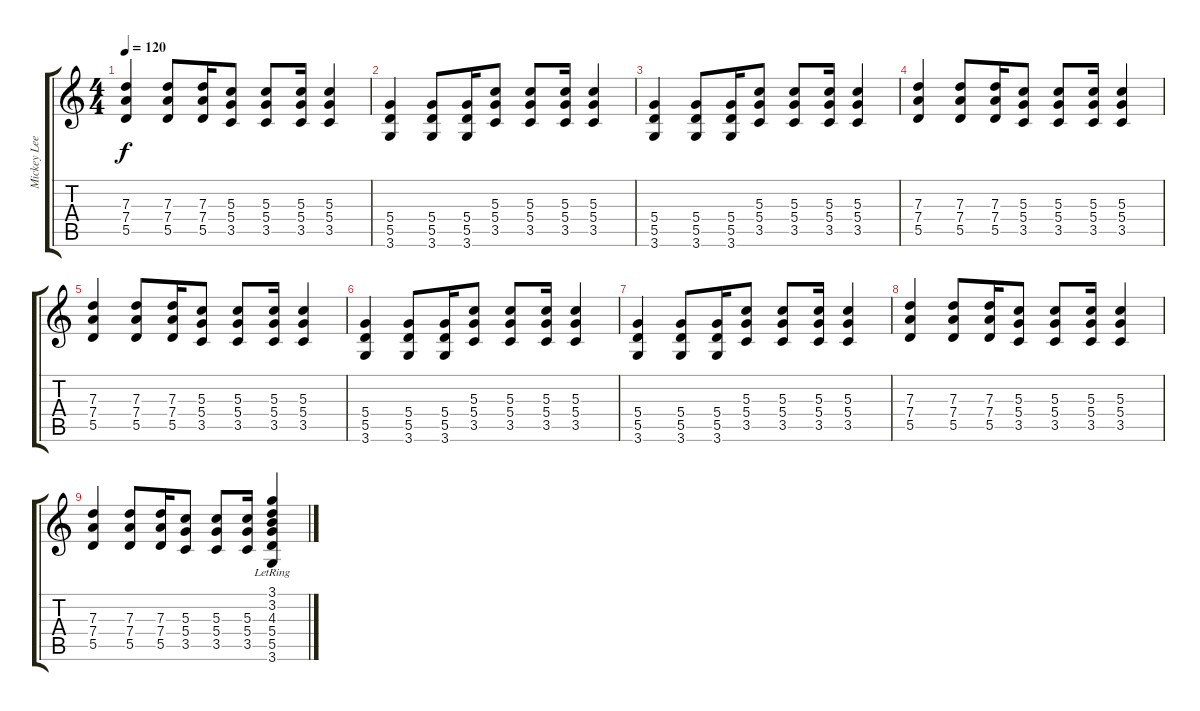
\track ("Mickey Lees" "Mickey Lee") {instrument distortionguitar}
\staff {score tabs}
\tuning (E4 B3 G3 D3 A2 E2) {hide}
\ts (4 4)
\tempo 120
\clef g2
\ks c
(7.3 7.4 5.5).4{dy f} (7.3 7.4 5.5).8 (7.3 7.4 5.5).16 (5.3 5.4 3.5).8 (5.3 5.4 3.5).8 (5.3 5.4 3.5).16 (5.3 5.4 3.5).4 |
(5.4 5.5 3.6).4 (5.4 5.5 3.6).8 (5.4 5.5 3.6).16 (5.3 5.4 3.5).8 (5.3 5.4 3.5).8 (5.3 5.4 3.5).16 (5.3 5.4 3.5).4 |
(5.4 5.5 3.6).4 (5.4 5.5 3.6).8 (5.4 5.5 3.6).16 (5.3 5.4 3.5).8 (5.3 5.4 3.5).8 (5.3 5.4 3.5).16 (5.3 5.4 3.5).4 |
(7.3 7.4 5.5).4 (7.3 7.4 5.5).8 (7.3 7.4 5.5).16 (5.3 5.4 3.5).8 (5.3 5.4 3.5).8 (5.3 5.4 3.5).16 (5.3 5.4 3.5).4 |
(7.3 7.4 5.5).4 (7.3 7.4 5.5).8 (7.3 7.4 5.5).16 (5.3 5.4 3.5).8 (5.3 5.4 3.5).8 (5.3 5.4 3.5).16 (5.3 5.4 3.5).4 |
(5.4 5.5 3.6).4 (5.4 5.5 3.6).8 (5.4 5.5 3.6).16 (5.3 5.4 3.5).8 (5.3 5.4 3.5).8 (5.3 5.4 3.5).16 (5.3 5.4 3.5).4 |
(5.4 5.5 3.6).4 (5.4 5.5 3.6).8 (5.4 5.5 3.6).16 (5.3 5.4 3.5).8 (5.3 5.4 3.5).8 (5.3 5.4 3.5).16 (5.3 5.4 3.5).4 |
(7.3 7.4 5.5).4 (7.3 7.4 5.5).8 (7.3 7.4 5.5).16 (5.3 5.4 3.5).8 (5.3 5.4 3.5).8 (5.3 5.4 3.5).16 (5.3 5.4 3.5).4 |
(7.3 7.4 5.5).4 (7.3 7.4 5.5).8 (7.3 7.4 5.5).16 (5.3 5.4 3.5).8 (5.3 5.4 3.5).8 (5.3 5.4 3.5).16 (3.1{lr} 3.2{lr} 4.3{lr} 5.4{lr} 5.5{lr} 3.6{lr}).4
